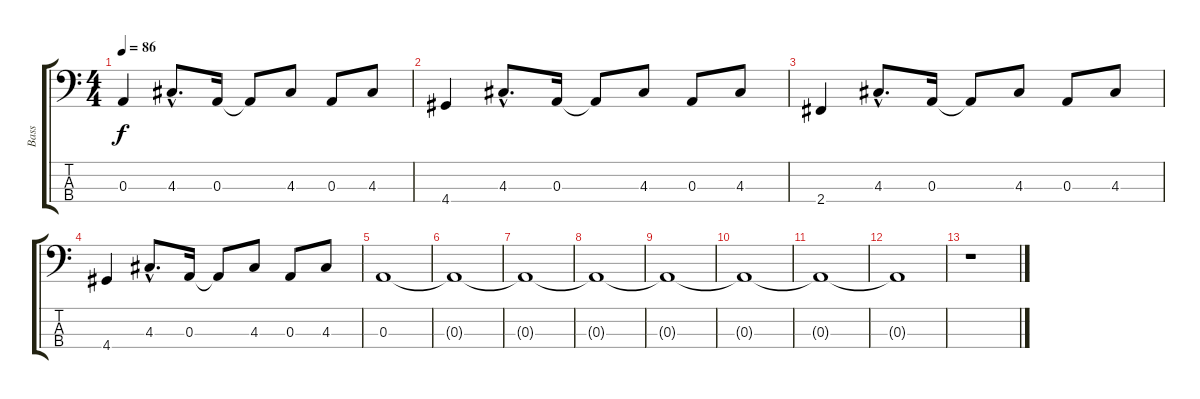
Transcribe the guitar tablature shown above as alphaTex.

\track ("Bass" "Bass") {instrument electricbassfinger}
\staff {score tabs}
\tuning (G2 D2 A1 E1) {hide}
\ts (4 4)
\tempo 86
\clef f4
\ks c
0.3.4{dy f} 4.3{hac}.8{d} 0.3.16 0.3{t}.8 4.3.8 0.3.8 4.3.8 |
4.4.4 4.3{hac}.8{d} 0.3.16 0.3{t}.8 4.3.8 0.3.8 4.3.8 |
2.4.4 4.3{hac}.8{d} 0.3.16 0.3{t}.8 4.3.8 0.3.8 4.3.8 |
4.4.4 4.3{hac}.8{d} 0.3.16 0.3{t}.8 4.3.8 0.3.8 4.3.8 |
0.3.1 |
0.3{t}.1 |
0.3{t}.1 |
0.3{t}.1 |
0.3{t}.1 |
0.3{t}.1 |
0.3{t}.1 |
0.3{t}.1 |
r.1
